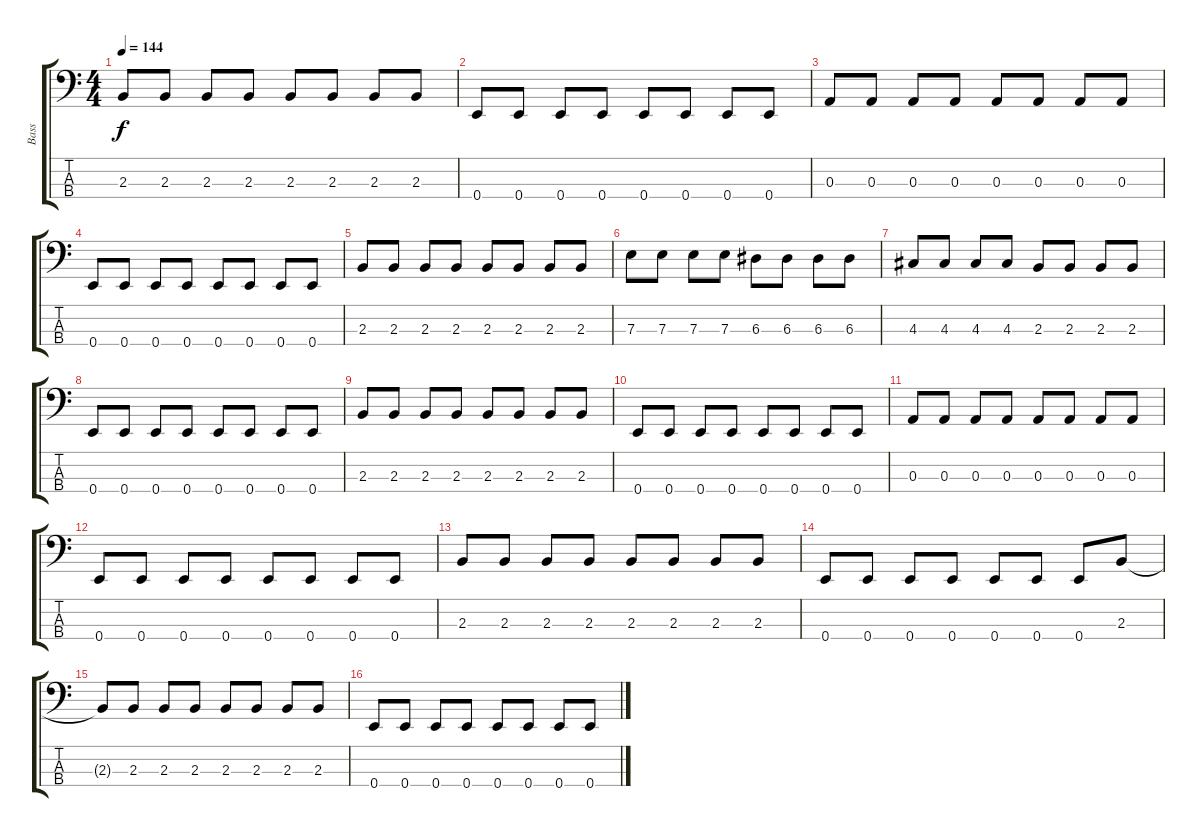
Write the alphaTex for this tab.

\track ("Bass" "Bass") {instrument electricbasspick}
\staff {score tabs}
\tuning (G2 D2 A1 E1) {hide}
\ts (4 4)
\tempo 144
\clef f4
\ks c
2.3.8{dy f} 2.3.8 2.3.8 2.3.8 2.3.8 2.3.8 2.3.8 2.3.8 |
0.4.8 0.4.8 0.4.8 0.4.8 0.4.8 0.4.8 0.4.8 0.4.8 |
0.3.8 0.3.8 0.3.8 0.3.8 0.3.8 0.3.8 0.3.8 0.3.8 |
0.4.8 0.4.8 0.4.8 0.4.8 0.4.8 0.4.8 0.4.8 0.4.8 |
2.3.8 2.3.8 2.3.8 2.3.8 2.3.8 2.3.8 2.3.8 2.3.8 |
7.3.8 7.3.8 7.3.8 7.3.8 6.3.8 6.3.8 6.3.8 6.3.8 |
4.3.8 4.3.8 4.3.8 4.3.8 2.3.8 2.3.8 2.3.8 2.3.8 |
0.4.8 0.4.8 0.4.8 0.4.8 0.4.8 0.4.8 0.4.8 0.4.8 |
2.3.8 2.3.8 2.3.8 2.3.8 2.3.8 2.3.8 2.3.8 2.3.8 |
0.4.8 0.4.8 0.4.8 0.4.8 0.4.8 0.4.8 0.4.8 0.4.8 |
0.3.8 0.3.8 0.3.8 0.3.8 0.3.8 0.3.8 0.3.8 0.3.8 |
0.4.8 0.4.8 0.4.8 0.4.8 0.4.8 0.4.8 0.4.8 0.4.8 |
2.3.8 2.3.8 2.3.8 2.3.8 2.3.8 2.3.8 2.3.8 2.3.8 |
0.4.8 0.4.8 0.4.8 0.4.8 0.4.8 0.4.8 0.4.8 2.3.8 |
2.3{t}.8 2.3.8 2.3.8 2.3.8 2.3.8 2.3.8 2.3.8 2.3.8 |
0.4.8 0.4.8 0.4.8 0.4.8 0.4.8 0.4.8 0.4.8 0.4.8
